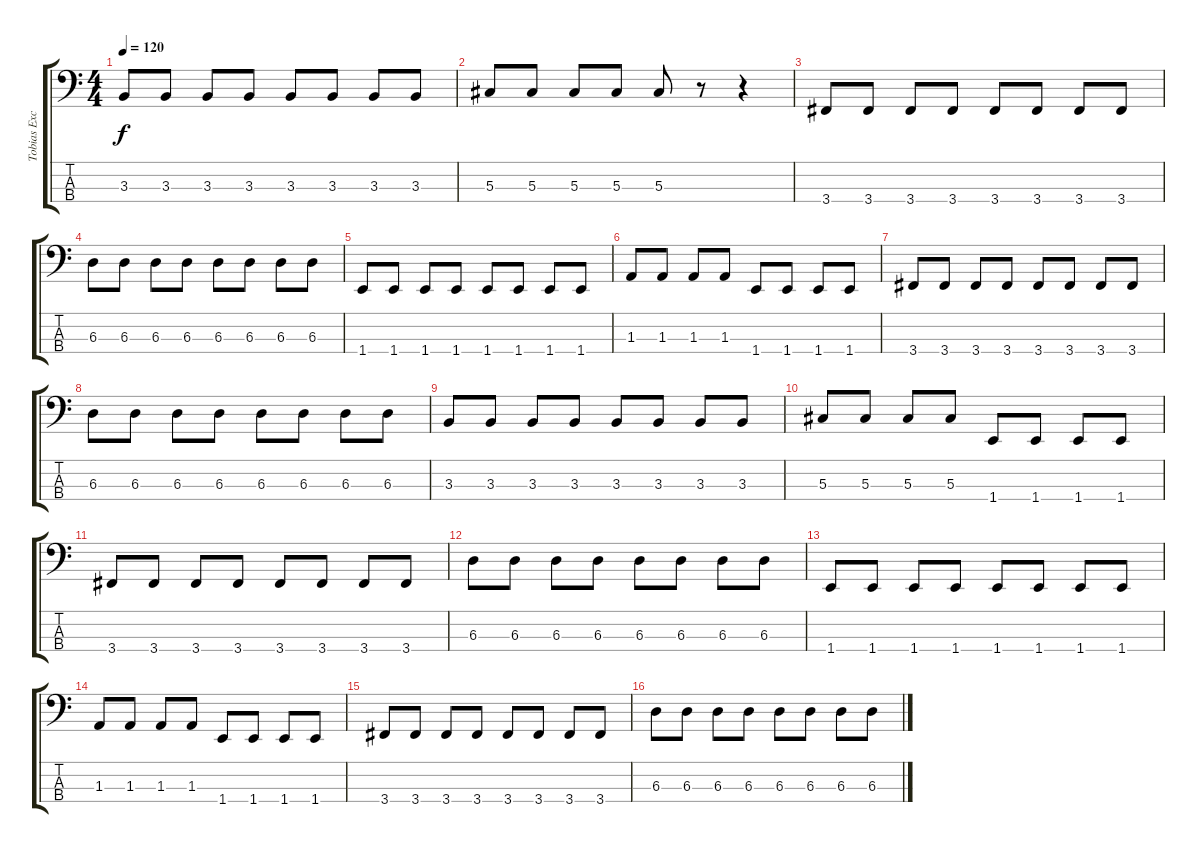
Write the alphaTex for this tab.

\track ("Tobias Excel" "Tobias Exc") {instrument electricbassfinger}
\staff {score tabs}
\tuning (Gb2 Db2 Ab1 Eb1) {hide}
\ts (4 4)
\tempo 120
\clef f4
\ks c
3.3.8{dy f} 3.3.8 3.3.8 3.3.8 3.3.8 3.3.8 3.3.8 3.3.8 |
5.3.8 5.3.8 5.3.8 5.3.8 5.3.8 r.8 r.4 |
3.4.8 3.4.8 3.4.8 3.4.8 3.4.8 3.4.8 3.4.8 3.4.8 |
6.3.8 6.3.8 6.3.8 6.3.8 6.3.8 6.3.8 6.3.8 6.3.8 |
1.4.8 1.4.8 1.4.8 1.4.8 1.4.8 1.4.8 1.4.8 1.4.8 |
1.3.8 1.3.8 1.3.8 1.3.8 1.4.8 1.4.8 1.4.8 1.4.8 |
3.4.8 3.4.8 3.4.8 3.4.8 3.4.8 3.4.8 3.4.8 3.4.8 |
6.3.8 6.3.8 6.3.8 6.3.8 6.3.8 6.3.8 6.3.8 6.3.8 |
3.3.8 3.3.8 3.3.8 3.3.8 3.3.8 3.3.8 3.3.8 3.3.8 |
5.3.8 5.3.8 5.3.8 5.3.8 1.4.8 1.4.8 1.4.8 1.4.8 |
3.4.8 3.4.8 3.4.8 3.4.8 3.4.8 3.4.8 3.4.8 3.4.8 |
6.3.8 6.3.8 6.3.8 6.3.8 6.3.8 6.3.8 6.3.8 6.3.8 |
1.4.8 1.4.8 1.4.8 1.4.8 1.4.8 1.4.8 1.4.8 1.4.8 |
1.3.8 1.3.8 1.3.8 1.3.8 1.4.8 1.4.8 1.4.8 1.4.8 |
3.4.8 3.4.8 3.4.8 3.4.8 3.4.8 3.4.8 3.4.8 3.4.8 |
6.3.8 6.3.8 6.3.8 6.3.8 6.3.8 6.3.8 6.3.8 6.3.8
